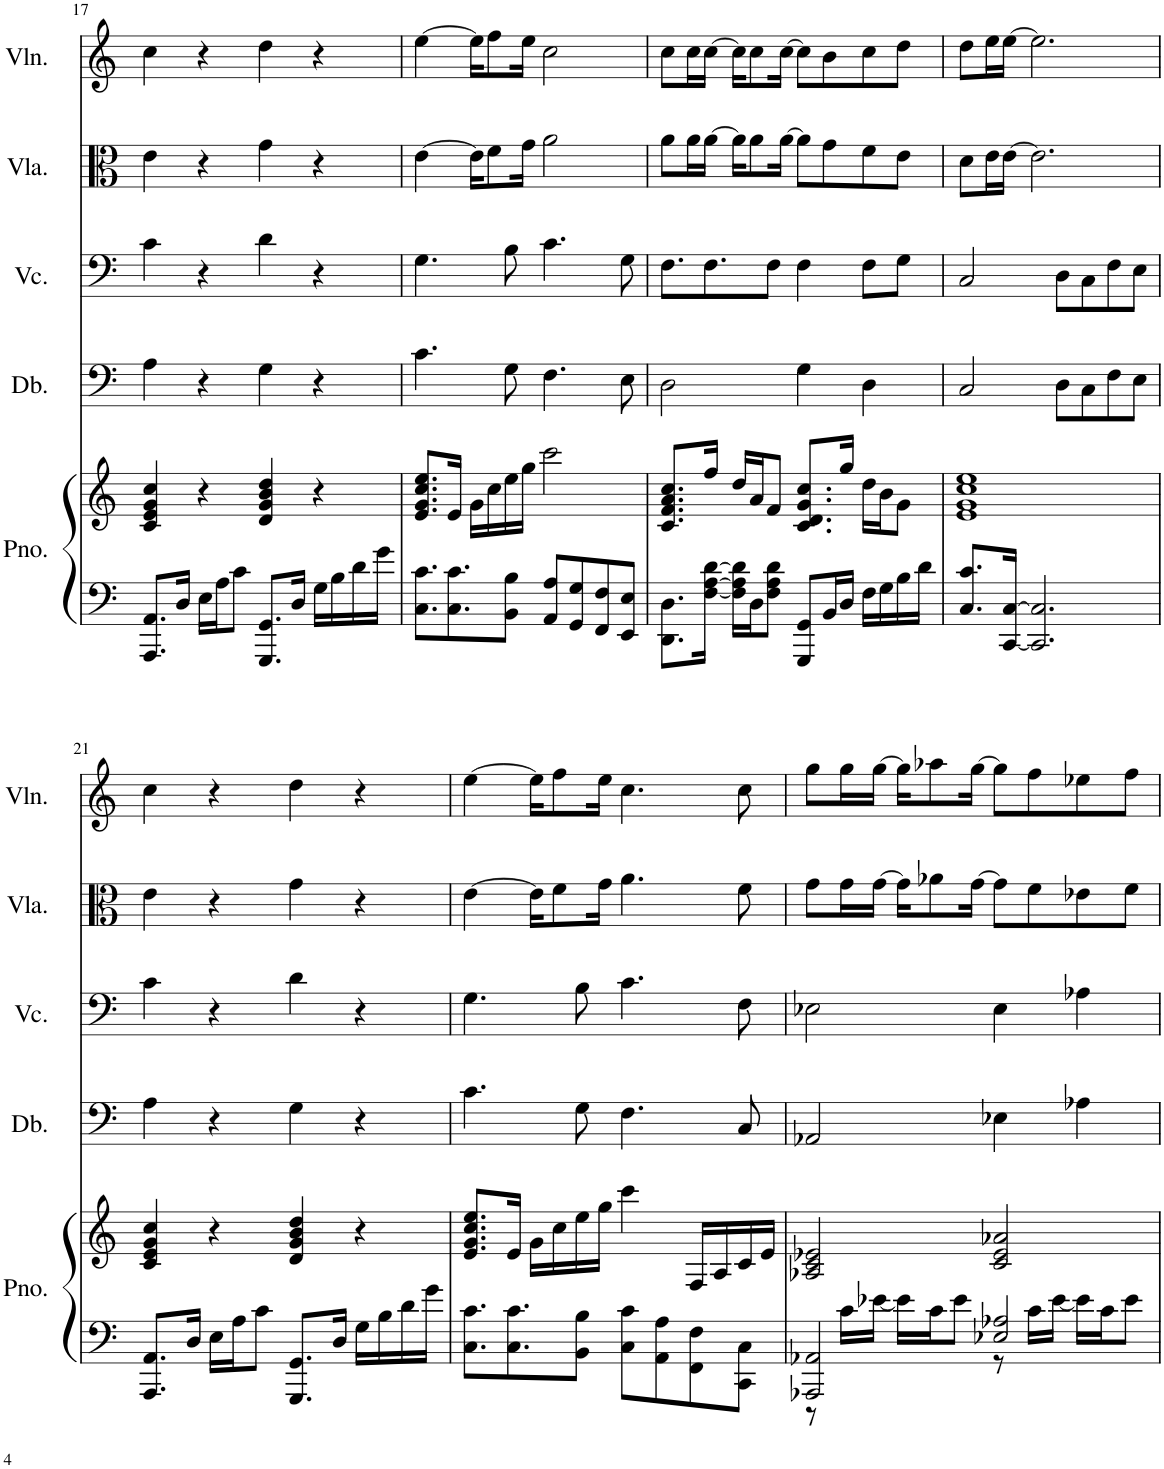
**kern	**kern	**kern	**kern	**kern	**kern
*part5	*part5	*part4	*part3	*part2	*part1
*staff6	*staff5	*staff4	*staff3	*staff2	*staff1
*I"Piano	*	*I"Double Bass	*I"Violoncello	*I"Viola	*I"Violin
*I'Pno.	*	*I'Db.	*I'Vc.	*I'Vla.	*I'Vln.
!!LO:PB:g=z
*clefF4	*clefG2	*clefF4	*clefF4	*clefC3	*clefG2
*	*	*Trd7c12	*	*	*
*k[]	*k[]	*k[]	*k[]	*k[]	*k[]
*M4/4	*M4/4	*M4/4	*M4/4	*M4/4	*M4/4
=17	=17	=17	=17	=17	=17
8.AAA/ 8.AA/L	4c/ 4e/ 4g/ 4cc/	4A\	4c\	4e\	4cc\
16D/Jk	.	.	.	.	.
16E\LL	4r	4r	4r	4r	4r
16A\J	.	.	.	.	.
8c\J	.	.	.	.	.
8.GGG/ 8.GG/L	4d/ 4g/ 4b/ 4dd/	4G\	4d\	4g\	4dd\
16D/Jk	.	.	.	.	.
16G\LL	4r	4r	4r	4r	4r
16B\	.	.	.	.	.
16d\	.	.	.	.	.
16g\JJ	.	.	.	.	.
=18	=18	=18	=18	=18	=18
8.C\ 8.c\L	8.e/ 8.g/ 8.cc/ 8.ee/L	4.c\	4.G\	[4e\	[4ee\
8.C\ 8.c\	16e/Jk	.	.	.	.
.	16g\LL	.	.	16e\KL]	16ee\KL]
.	16cc\	.	.	8f\	8ff\
8BB\ 8B\J	16ee\	8G\	8B\	.	.
.	16gg\JJ	.	.	16g\Jk	16ee\Jk
8AA/ 8A/L	2ccc\	4.F\	4.c\	2a\	2cc\
8GG/ 8G/	.	.	.	.	.
8FF/ 8F/	.	.	.	.	.
8EE/ 8E/J	.	8E\	8G\	.	.
=19	=19	=19	=19	=19	=19
8.DD\ 8.D\L	8.c/ 8.f/ 8.a/ 8.cc/L	2D\	8.F\L	8a\L	8cc\L
.	.	.	.	16a\L	16cc\L
[16F\ [16A\ [16d\Jk	16ff/Jk	.	8.F\	[16a\JJ	[16cc\JJ
16F\] 16A\] 16d\]LL	16dd/LL	.	.	16a\KL]	16cc\KL]
16D\J	16a/J	.	.	8a\	8cc\
8F\ 8A\ 8d\J	8f/J	.	8F\J	.	.
.	.	.	.	[16a\Jk	[16cc\Jk
8GGG/ 8GG/L	8.c/ 8.d/ 8.g/ 8.cc/L	4G\	4F\	8a\L]	8cc\L]
16BB/L	.	.	.	8g\	8b\
16D/JJ	16gg/Jk	.	.	.	.
16F\LL	16dd\LL	4D\	8F\L	8f\	8cc\
16G\	16b\J	.	.	.	.
16B\	8g\J	.	8G\J	8e\J	8dd\J
16d\JJ	.	.	.	.	.
=20	=20	=20	=20	=20	=20
8.C/ 8.c/L	1e 1g 1cc 1ee	2C/	2C/	8d\L	8dd\L
.	.	.	.	16e\L	16ee\L
[16CC/ [16C/Jk	.	.	.	[16e\JJ	[16ee\JJ
2.CC/] 2.C/]	.	.	.	2.e\]	2.ee\]
.	.	8D\L	8D\L	.	.
.	.	8C\	8C\	.	.
.	.	8F\	8F\	.	.
.	.	8E\J	8E\J	.	.
!!LO:LB:g=z
=21	=21	=21	=21	=21	=21
8.AAA/ 8.AA/L	4c/ 4e/ 4g/ 4cc/	4A\	4c\	4e\	4cc\
16D/Jk	.	.	.	.	.
16E\LL	4r	4r	4r	4r	4r
16A\J	.	.	.	.	.
8c\J	.	.	.	.	.
8.GGG/ 8.GG/L	4d/ 4g/ 4b/ 4dd/	4G\	4d\	4g\	4dd\
16D/Jk	.	.	.	.	.
16G\LL	4r	4r	4r	4r	4r
16B\	.	.	.	.	.
16d\	.	.	.	.	.
16g\JJ	.	.	.	.	.
=22	=22	=22	=22	=22	=22
8.C\ 8.c\L	8.e/ 8.g/ 8.cc/ 8.ee/L	4.c\	4.G\	[4e\	[4ee\
8.C\ 8.c\	16e/Jk	.	.	.	.
.	16g\LL	.	.	16e\KL]	16ee\KL]
.	16cc\	.	.	8f\	8ff\
8BB\ 8B\J	16ee\	8G\	8B\	.	.
.	16gg\JJ	.	.	16g\Jk	16ee\Jk
8C\ 8c\L	4ccc\	4.F\	4.c\	4.a\	4.cc\
8AA\ 8A\	.	.	.	.	.
8FF\ 8F\	16F/LL	.	.	.	.
.	16A/	.	.	.	.
8CC\ 8C\J	16c/	8C/	8F\	8f\	8cc\
.	16e/JJ	.	.	.	.
=23	=23	=23	=23	=23	=23
*^	*	*	*	*	*
2AAA-X/ 2AA-X/	8r	2A-X/ 2c/ 2e-X/	2AA-X/	2E-X\	8g\L	8gg\L
.	16c\LL	.	.	.	16g\L	16gg\L
.	[16e-X\JJ	.	.	.	[16g\JJ	[16gg\JJ
.	16e-\LL]	.	.	.	16g\KL]	16gg\KL]
.	16c\J	.	.	.	8a-X\	8aa-X\
.	8e-\J	.	.	.	.	.
.	.	.	.	.	[16g\Jk	[16gg\Jk
2E-X/ 2A-X/	8r	2c/ 2e-/ 2a-X/	4E-X\	4E-\	8g\L]	8gg\L]
.	16c\LL	.	.	.	8f\	8ff\
.	[16e-\JJ	.	.	.	.	.
.	16e-\LL]	.	4A-X\	4A-X\	8e-X\	8ee-X\
.	16c\J	.	.	.	.	.
.	8e-\J	.	.	.	8f\J	8ff\J
*v	*v	*	*	*	*	*
=	=	=	=	=	=
*-	*-	*-	*-	*-	*-
